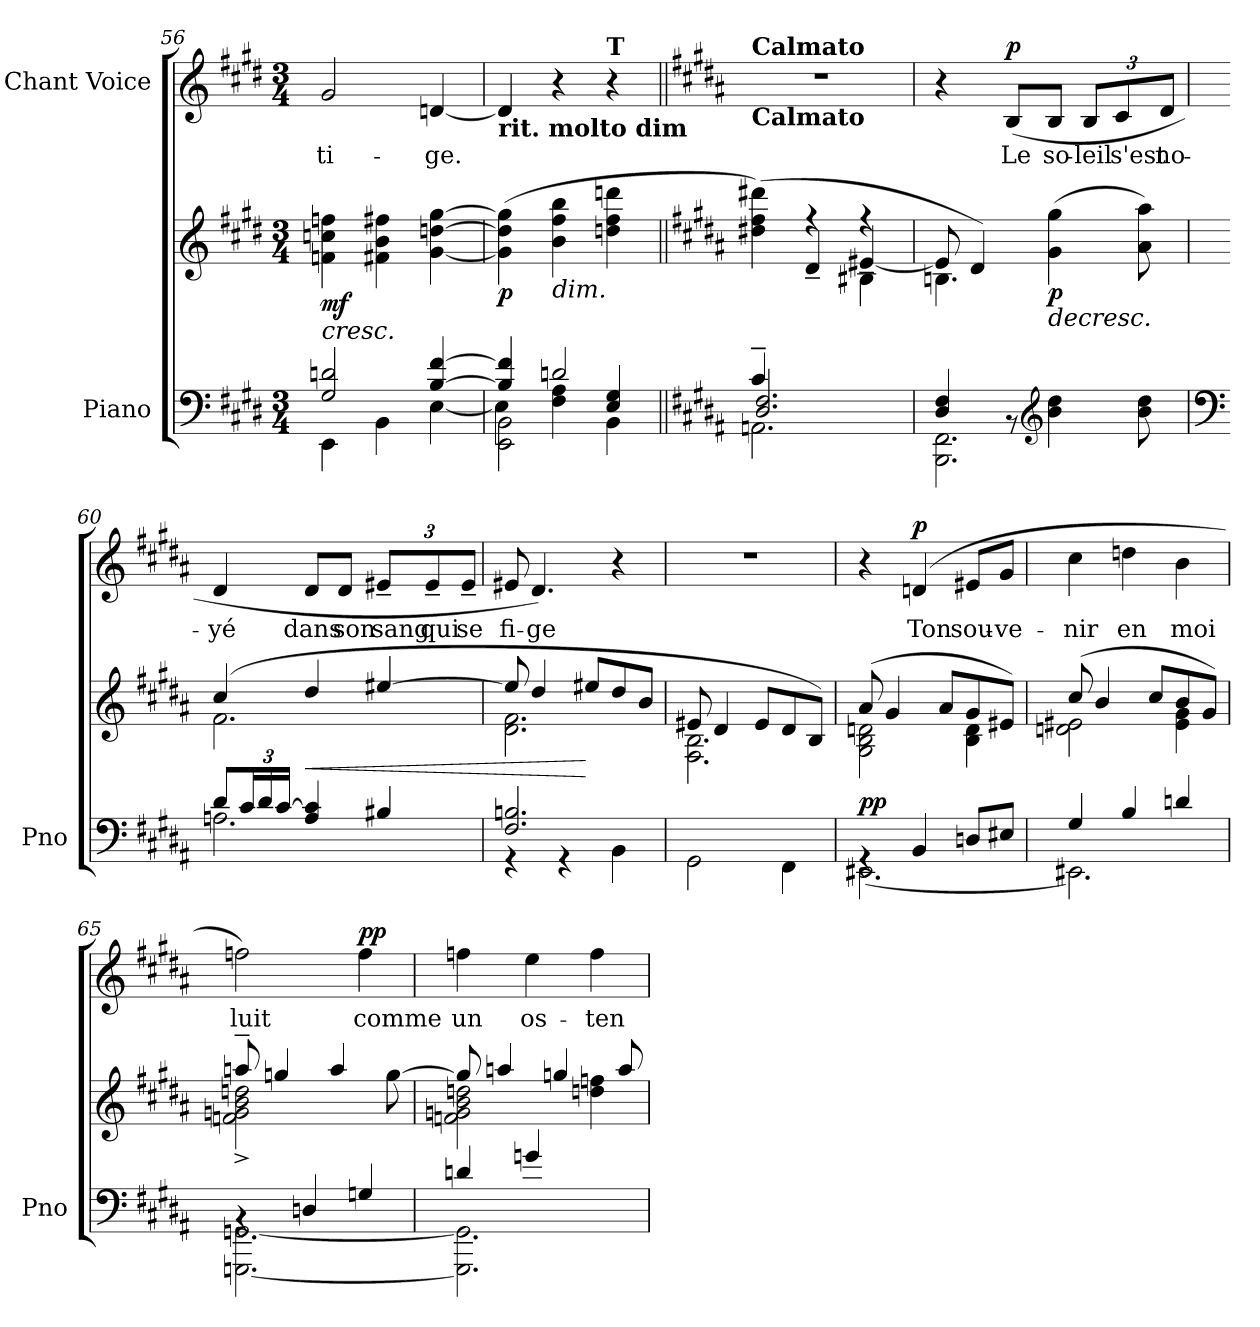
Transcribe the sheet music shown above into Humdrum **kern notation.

**kern	**kern	**dynam	**kern	**text	**dynam
*part2	*part2	*part2	*part1	*part1	*part1
*staff3	*staff2	*staff2/3	*staff1	*staff1	*staff1
*I"Piano	*	*	*I"Chant Voice	*	*
*I'Pno	*	*	*	*	*
*clefF4	*clefG2	*	*clefG2	*	*
*k[f#c#g#d#]	*k[f#c#g#d#]	*	*k[f#c#g#d#]	*	*
*M3/4	*M3/4	*	*M3/4	*	*
=56	=56	=56	=56	=56	=56
*^	*	*	*	*	*
!	!	!	!LO:HP:b	!	!LO:LY:b	!
!	!	!	!LO:DY:n=1:b	!	!	!
2G#/ 2dn/	4EE\	4fn\ 4ccn\ 4ffn\	< mf	2g#/	-ti-	.
.	4BB\	4f#X\ 4b\ 4ff#X\	.	.	.	.
!	!	!	!	!	!LO:LY:b	!
[4B/ [4f#/	[4E\	[4g#\ [4ddn\ [4gg#\	.	[4dn/	-ge.	.
=57	=57	=57	=57	=57	=57	=57
*	*^	*	*	*	*	*
!	!	!	!	!	!LO:TX:b:B:t=rit. molto dim	!	!
!	!	!	!	!LO:DY:b	!	!	!
4B/] 4f#/]	2EE\ 2BB\	4E\]	(>4g#\] 4dd\] 4gg#\]	p	4d/]	.	.
!	!	!	!LO:TX:b:i:t=dim.	!	!	!	!
2dn/	.	4F#\ 4A\	4b\ 4ff#\ 4bb\	.	4r	.	.
!	!	!	!	!	!LO:TX:a:B:t=T	!	!
.	4BB\	4E/ 4G#/	4ddn\ 4ff#\ 4dddn\	.	4r	.	.
=58||	=58||	=58||	=58||	=58||	=58||	=58||	=58||
*k[f#c#g#d#a#]	*	*	*k[f#c#g#d#a#]	*	*k[f#c#g#d#a#]	*	*
*	*	*	*^	*	*	*	*
*	*	*	*	*^	*	*	*	*
!	!	!	!	!	!	!	!LO:TX:b:B:t=Calmato	!	!
!	!	!	!	!	!	!	!LO:TX:a:B:t=Calmato	!	!
!	!	!	!	!	!	!LO:DY:b	!	!	!
!	!	!	!	!	!	!LO:DY:n=1:b	!	!	!
4c#~/	2.AAn\	2.D#/ 2.F#/	(<4dd#X\ 4ff#\ 4ddd#X\)	4ryy	2ryy	other-dynamics p	2.r	.	.
2ryy	.	.	4rff	4d#~/	.	.	.	.	.
.	.	.	4rff	[4e#X~/	4B#X\	.	.	.	.
*	*v	*v	*	*	*	*	*	*	*
*	*	*	*v	*v	*	*	*	*
!!LO:LB:g=z
=59	=59	=59	=59	=59	=59	=59	=59
4D#/ 4F#/	2.BBB\ 2.FF#\	8e#:/]	4.Bn\	.	4r	.	.
.	.	4d#/)	.	.	.	.	.
!	!	!	!	!	!	!LO:LY:b	!LO:DY:a
8rBB	.	.	.	.	(>8B/L	Le	p
*clefG2	*	*	*	*	*	*	*
!	!	!	!	!LO:HP:b	!	!LO:LY:b	!
!	!	!	!	!LO:DY:n=1:b	!	!	!
4b\ 4dd#\	.	(>4g#\ 4gg#\	8rgyy	> p	8B/J	so-	.
!	!	!	!	!	!	!LO:LY:b	!
.	.	.	4rgyy	.	12B/L	-leil	.
!	!	!	!	!	!	!LO:LY:b	!
.	.	.	.	.	12c#/	s'est	.
8b\ 8dd#\	.	8a#\ 8aa#\)	.	[	.	.	.
!	!	!	!	!	!	!LO:LY:b	!
.	.	.	.	.	12d#/J	no-	.
=60	=60	=60	=60	=60	=60	=60	=60
*clefF4	*	*	*	*	*	*	*
!	!	!	!	!LO:DY:b	!	!LO:LY:b	!
!	!	!	!	!LO:DY:n=1:b	!	!	!
8d#/L	2.An\	(>4cc#/	2.f#\	other-dynamics p	4d#/	-yé	.
*Xbrackettup	*	*	*	*	*	*	*
24c#/L	.	.	.	.	.	.	.
24d#/	.	.	.	.	.	.	.
[24c#/JJ	.	.	.	.	.	.	.
!	!	!	!	!LO:HP:b	!	!LO:LY:b	!
4A/ 4c#/]	.	4dd#/	.	<	8d#/L	dans	.
!	!	!	!	!	!	!LO:LY:b	!
.	.	.	.	.	8d#/J	son	.
!	!	!	!	!	!	!LO:LY:b	!
4B#X/	.	[4ee#X/	.	.	12e#X~/L	sang	.
!	!	!	!	!	!	!LO:LY:b	!
.	.	.	.	.	12e#~/	qui	.
!	!	!	!	!	!	!LO:LY:b	!
.	.	.	.	.	12e#~/J	se	.
*v	*v	*	*	*	*	*	*
*	*v	*v	*	*	*	*
.	.	]	.	.	.
=61	=61	=61	=61	=61	=61
*^	*^	*	*	*	*
!	!	!	!	!	!	!LO:LY:b	!
2.F#/ 2.Bn/	4r	8ee#/]	2.d#\ 2.f#\	.	8e#X/	fi-	.
!	!	!	!	!	!	!LO:LY:b	!
.	.	4dd#/	.	.	4.d#/)	-ge	.
.	4r	.	.	.	.	.	.
.	.	8ee#X/L	.	[	.	.	.
.	4BB\	8dd#/	.	.	4r	.	.
.	.	8b/J	.	.	.	.	.
*v	*v	*	*	*	*	*	*
=62	=62	=62	=62	=62	=62	=62
2GG#\	8e#X/	2.F#\ 2.B\	.	2.r	.	.
.	4d#/	.	.	.	.	.
.	8e#/L	.	.	.	.	.
4FF#\	8d#/	.	.	.	.	.
.	8B/J)	.	.	.	.	.
!!LO:LB:g=z
=63	=63	=63	=63	=63	=63	=63
*^	*	*	*	*	*	*
!	!	!	!	!LO:DY:a=2	!	!	!
4rGG	[2.EE#X\	(>8a#/	2G#\ 2B\ 2dn\	pp	4r	.	.
.	.	4g#/	.	.	.	.	.
!	!	!	!	!	!	!LO:LY:b	!LO:DY:a
4BB/	.	.	.	.	(>4dn/	Ton	p
.	.	8a#/L	.	.	.	.	.
!	!	!	!	!	!	!LO:LY:b	!
8Dn/L	.	8g#/	4B\ 4d\	.	8e#X/L	sou-	.
!	!	!	!	!	!	!LO:LY:b	!
8E#X/J	.	8e#X/J)	.	.	8g#/J	-ve-	.
=64	=64	=64	=64	=64	=64	=64	=64
!	!	!	!	!	!	!LO:LY:b	!
4G#/	2.EE#X\]	(>8cc#/	2dn\ 2e#X\	.	4cc#\	-nir	.
.	.	4b/	.	.	.	.	.
!	!	!	!	!	!	!LO:LY:b	!
4B/	.	.	.	.	4ddn\	en	.
.	.	8cc#/L	.	.	.	.	.
!	!	!	!	!	!	!LO:LY:b	!
4dn/	.	8b/	4e#\ 4g#\	.	4b\	moi	.
.	.	8g#/J)	.	.	.	.	.
=65	=65	=65	=65	=65	=65	=65	=65
!	!	!	!	!	!	!LO:LY:b	!
4rBB	[2.GGGn\ [2.GGn\	8aan~/	2fn\^ 2gn\^ 2b\^ 2ddn\^	.	2ffn\)	luit	.
.	.	4ggn/	.	.	.	.	.
(>4Dn/	.	.	.	.	.	.	.
.	.	4aa/	.	.	.	.	.
!	!	!	!	!	!	!LO:LY:b	!LO:DY:a
4Gn/	.	.	4ryy	.	4ff\	comme	pp
.	.	[8gg\	.	.	.	.	.
=66	=66	=66	=66	=66	=66	=66	=66
!	!	!	!	!	!	!LO:LY:b	!
4dn/	2.GGGn\] 2.GGn\]	8ggn/]	2fn\ 2gn\ 2b\ 2ddn\	.	4ffn\	un	.
.	.	4aan/	.	.	.	.	.
!	!	!	!	!	!	!LO:LY:b	!
4gn/	.	.	.	.	4ee\	os-	.
.	.	4gg/	.	.	.	.	.
!	!	!	!	!	!	!LO:LY:b	!
4rGGyy	.	.	4ddn\ 4ffn\)	.	4ff\	-ten-	.
.	.	8aa/	.	.	.	.	.
*v	*v	*	*	*	*	*	*
*	*v	*v	*	*	*	*
=	=	=	=	=	=
*-	*-	*-	*-	*-	*-
